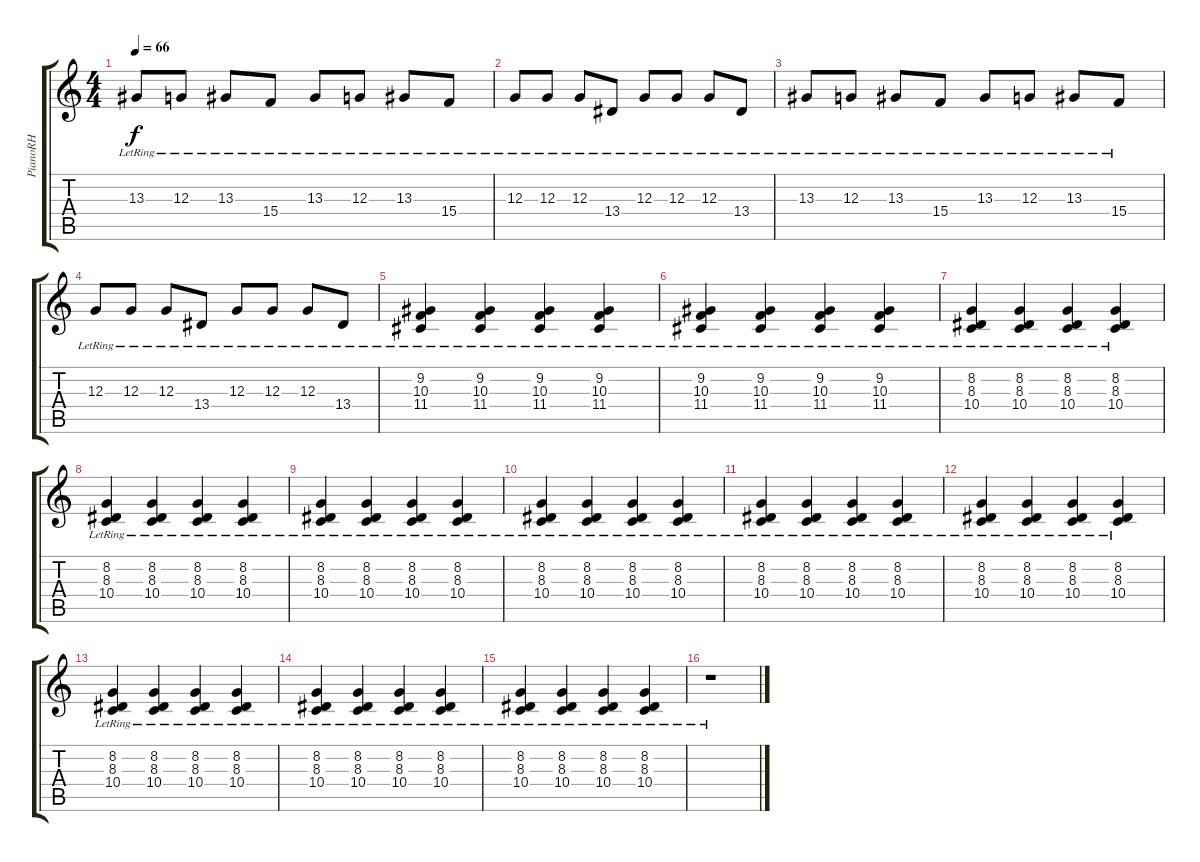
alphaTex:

\track ("PianoRH" "PianoRH") {instrument acousticgrandpiano}
\staff {score tabs}
\tuning (E4 B3 G3 D3 A2 E2) {hide}
\ts (4 4)
\tempo 66
\clef g2
\ks c
13.3{lr}.8{dy f} 12.3{lr}.8 13.3{lr}.8 15.4{lr}.8 13.3{lr}.8 12.3{lr}.8 13.3{lr}.8 15.4{lr}.8 |
12.3{lr}.8 12.3{lr}.8 12.3{lr}.8 13.4{lr}.8 12.3{lr}.8 12.3{lr}.8 12.3{lr}.8 13.4{lr}.8 |
13.3{lr}.8 12.3{lr}.8 13.3{lr}.8 15.4{lr}.8 13.3{lr}.8 12.3{lr}.8 13.3{lr}.8 15.4{lr}.8 |
12.3{lr}.8 12.3{lr}.8 12.3{lr}.8 13.4{lr}.8 12.3{lr}.8 12.3{lr}.8 12.3{lr}.8 13.4{lr}.8 |
(9.2{lr} 10.3{lr} 11.4{lr}).4 (9.2{lr} 10.3{lr} 11.4{lr}).4 (9.2{lr} 10.3{lr} 11.4{lr}).4 (9.2{lr} 10.3{lr} 11.4{lr}).4 |
(9.2{lr} 10.3{lr} 11.4{lr}).4 (9.2{lr} 10.3{lr} 11.4{lr}).4 (9.2{lr} 10.3{lr} 11.4{lr}).4 (9.2{lr} 10.3{lr} 11.4{lr}).4 |
(8.2{lr} 8.3{lr} 10.4{lr}).4 (8.2{lr} 8.3{lr} 10.4{lr}).4 (8.2{lr} 8.3{lr} 10.4{lr}).4 (8.2{lr} 8.3{lr} 10.4{lr}).4 |
(8.2{lr} 8.3{lr} 10.4{lr}).4 (8.2{lr} 8.3{lr} 10.4{lr}).4 (8.2{lr} 8.3{lr} 10.4{lr}).4 (8.2{lr} 8.3{lr} 10.4{lr}).4 |
(8.2{lr} 8.3{lr} 10.4{lr}).4 (8.2{lr} 8.3{lr} 10.4{lr}).4 (8.2{lr} 8.3{lr} 10.4{lr}).4 (8.2{lr} 8.3{lr} 10.4{lr}).4 |
(8.2{lr} 8.3{lr} 10.4{lr}).4 (8.2{lr} 8.3{lr} 10.4{lr}).4 (8.2{lr} 8.3{lr} 10.4{lr}).4 (8.2{lr} 8.3{lr} 10.4{lr}).4 |
(8.2{lr} 8.3{lr} 10.4{lr}).4 (8.2{lr} 8.3{lr} 10.4{lr}).4 (8.2{lr} 8.3{lr} 10.4{lr}).4 (8.2{lr} 8.3{lr} 10.4{lr}).4 |
(8.2{lr} 8.3{lr} 10.4{lr}).4 (8.2{lr} 8.3{lr} 10.4{lr}).4 (8.2{lr} 8.3{lr} 10.4{lr}).4 (8.2{lr} 8.3{lr} 10.4{lr}).4 |
(8.2{lr} 8.3{lr} 10.4{lr}).4 (8.2{lr} 8.3{lr} 10.4{lr}).4 (8.2{lr} 8.3{lr} 10.4{lr}).4 (8.2{lr} 8.3{lr} 10.4{lr}).4 |
(8.2{lr} 8.3{lr} 10.4{lr}).4 (8.2{lr} 8.3{lr} 10.4{lr}).4 (8.2{lr} 8.3{lr} 10.4{lr}).4 (8.2{lr} 8.3{lr} 10.4{lr}).4 |
(8.2{lr} 8.3{lr} 10.4{lr}).4 (8.2{lr} 8.3{lr} 10.4{lr}).4 (8.2{lr} 8.3{lr} 10.4{lr}).4 (8.2{lr} 8.3{lr} 10.4{lr}).4 |
r.1
